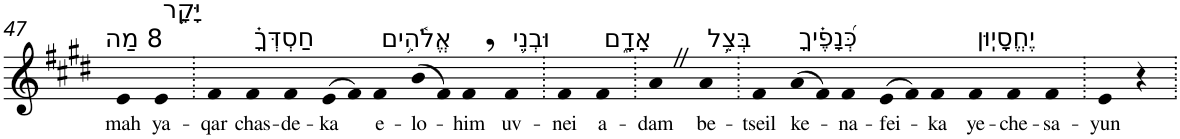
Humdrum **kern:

**kern	**text
*part1	*part1
*staff1	*staff1
*I"Piano	*
*I'Pno	*
!!LO:PB:g=z
*clefG2	*
*k[f#c#g#d#]	*
*E:	*
=47	=47
!LO:TX:a:t=8 מַה	!
!	!LO:LY:b
4e	mah
!LO:TX:a:t=יָּקָ֥ר	!
!	!LO:LY:b
4e	ya-
=48.	=48.
!	!LO:LY:b
4f#	-qar
!LO:TX:a:t=חַסְדְּךָ֗	!
!	!LO:LY:b
4f#	chas-
!	!LO:LY:b
4f#	-de-
!	!LO:LY:b
(>8e	-ka
8f#)	.
!LO:TX:a:t=אֱלֹ֫הִ֥ים	!
!	!LO:LY:b
4f#	e-
!	!LO:LY:b
(>8b	-lo-
8f#)	.
!	!LO:LY:b
4f#,	-him
!LO:TX:a:t=וּבְנֵ֥י	!
!	!LO:LY:b
4f#	uv-
=49.	=49.
!	!LO:LY:b
4f#	-nei
!LO:TX:a:t=אָדָ֑ם	!
!	!LO:LY:b
4f#	a-
=50.	=50.
!	!LO:LY:b
4aZ	-dam
!LO:TX:a:t=בְּצֵ֥ל	!
!	!LO:LY:b
4a	be-
=51.	=51.
!	!LO:LY:b
4f#	-tseil
!LO:TX:a:t=כְּ֝נָפֶ֗יךָ	!
!	!LO:LY:b
(>8a	ke-
8f#)	.
!	!LO:LY:b
4f#	-na-
!	!LO:LY:b
(>8e	-fei-
8f#)	.
!	!LO:LY:b
4f#	-ka
!LO:TX:a:t=יֶחֱסָיֽוּן	!
!	!LO:LY:b
4f#	ye-
!	!LO:LY:b
4f#	-che-
!	!LO:LY:b
4f#	-sa-
=52.	=52.
!	!LO:LY:b
4e	-yun
4r	.
=.	=.
*-	*-
